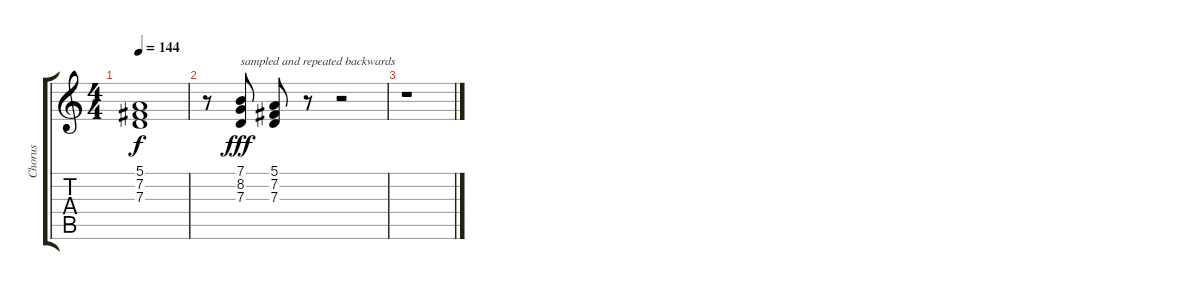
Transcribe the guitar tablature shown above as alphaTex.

\track ("Chorus" "Chorus") {instrument synthvoice}
\staff {score tabs}
\tuning (E4 B3 G3 D3 A2 E2) {hide}
\ts (4 4)
\tempo 144
\clef g2
\ks c
(5.1{t} 7.2{t} 7.3{t}).1{dy f} |
r.8 (7.1 8.2 7.3).8{txt "sampled and repeated backwards" dy fff} (5.1 7.2 7.3).8 r.8 r.2 |
r.1
